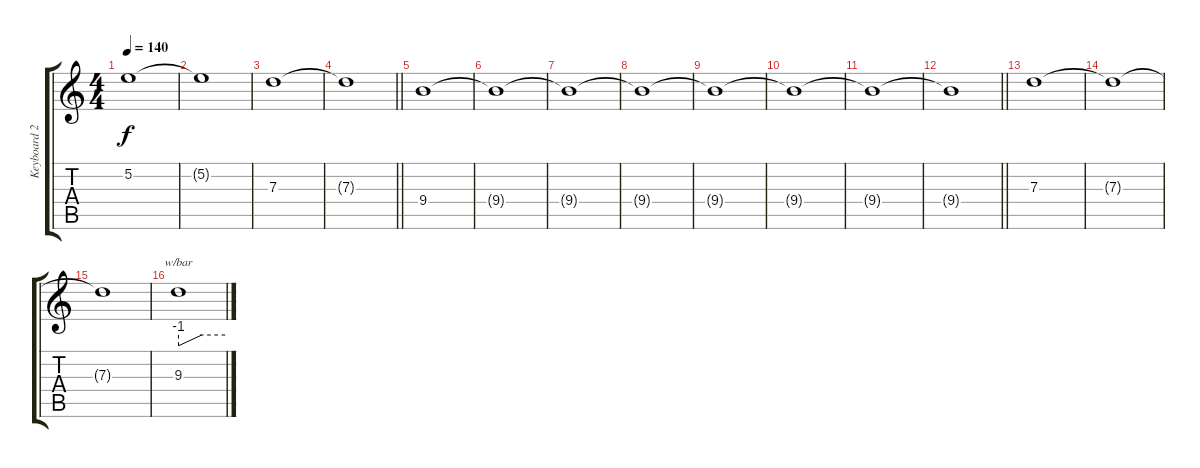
\track ("Keyboard 2" "Keyboard 2") {instrument pad8sweep}
\staff {score tabs}
\tuning (E5 B4 G4 D4 A3 E3) {hide}
\ts (4 4)
\tempo 140
\clef g2
\ks c
5.2.1{dy f} |
5.2{t}.1 |
7.3.1 |
\barLineRight lightlight
7.3{t}.1 |
\section ("" "")
9.4.1 |
9.4{t}.1 |
9.4{t}.1 |
9.4{t}.1 |
9.4{t}.1 |
9.4{t}.1 |
9.4{t}.1 |
\barLineRight lightlight
9.4{t}.1 |
\section ("" "")
7.3.1 |
7.3{t}.1 |
7.3{t}.1 |
9.3.1{tbe (custom default 0 -4 30 0 60 0)}
